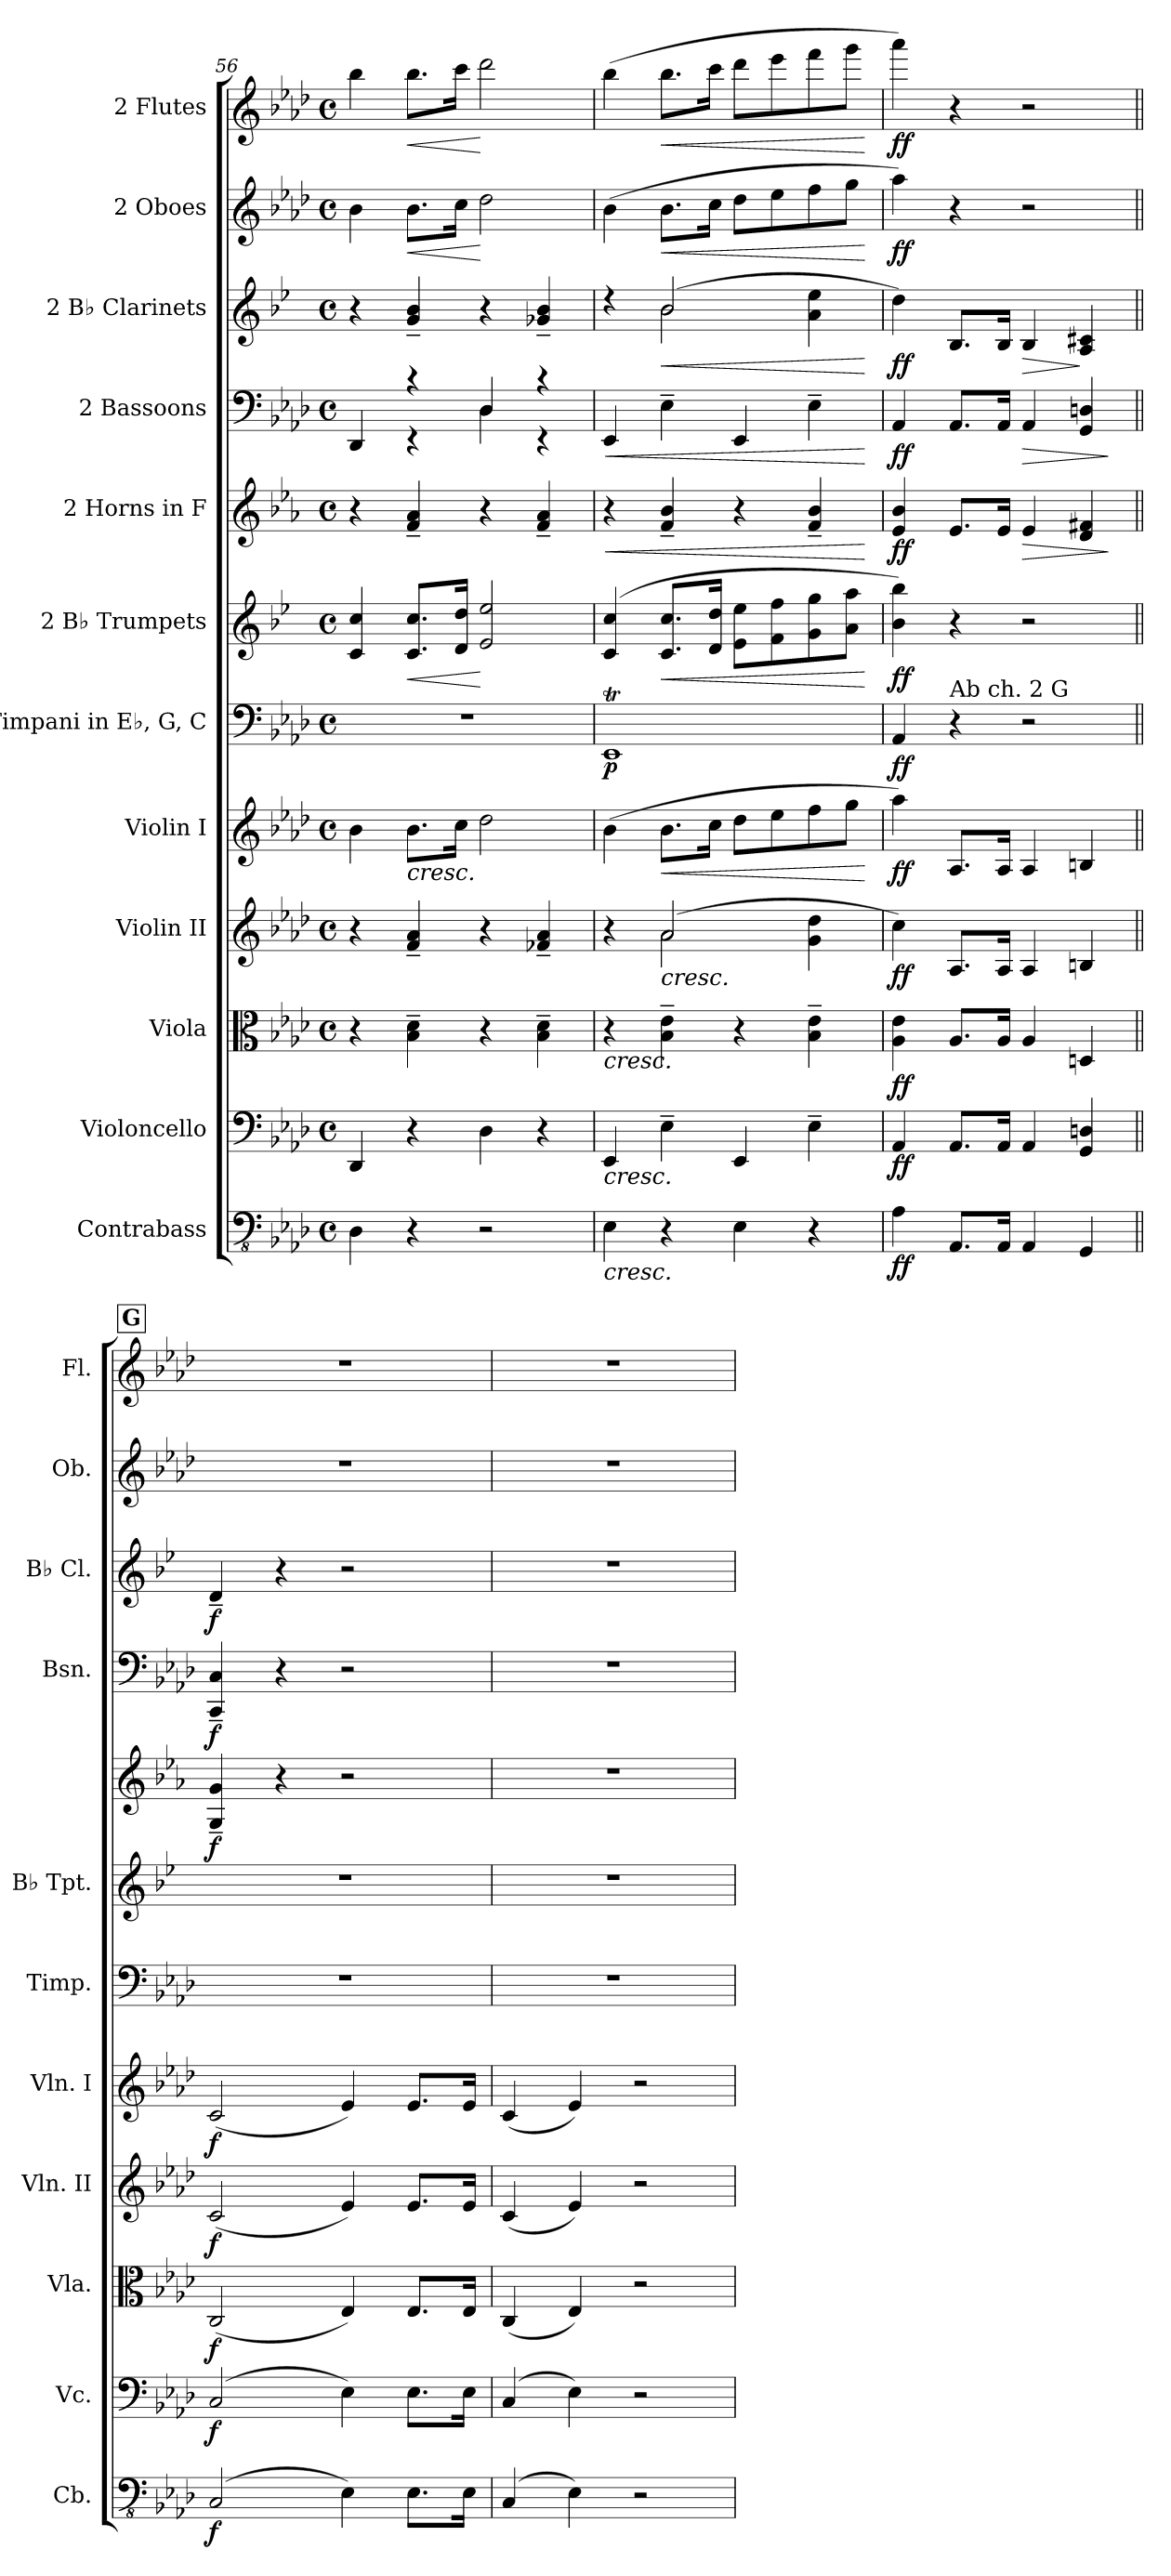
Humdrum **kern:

**kern	**dynam	**kern	**dynam	**kern	**dynam	**kern	**dynam	**kern	**dynam	**kern	**dynam	**kern	**dynam	**kern	**dynam	**kern	**dynam	**kern	**dynam	**kern	**dynam	**kern	**dynam
*part12	*part12	*part11	*part11	*part10	*part10	*part9	*part9	*part8	*part8	*part7	*part7	*part6	*part6	*part5	*part5	*part4	*part4	*part3	*part3	*part2	*part2	*part1	*part1
*staff12	*staff12	*staff11	*staff11	*staff10	*staff10	*staff9	*staff9	*staff8	*staff8	*staff7	*staff7	*staff6	*staff6	*staff5	*staff5	*staff4	*staff4	*staff3	*staff3	*staff2	*staff2	*staff1	*staff1
*I"Contrabass	*	*I"Violoncello	*	*I"Viola	*	*I"Violin II	*	*I"Violin I	*	*I"Timpani in E♭, G, C	*	*I"2 B♭ Trumpets	*	*I"2 Horns in F	*	*I"2 Bassoons	*	*I"2 B♭ Clarinets	*	*I"2 Oboes	*	*I"2 Flutes	*
*I'Cb.	*	*I'Vc.	*	*I'Vla.	*	*I'Vln. II	*	*I'Vln. I	*	*I'Timp.	*	*I'B♭ Tpt.	*	*	*	*I'Bsn.	*	*I'B♭ Cl.	*	*I'Ob.	*	*I'Fl.	*
*clefFv4	*	*clefF4	*	*clefC3	*	*clefG2	*	*clefG2	*	*clefF4	*	*clefG2	*	*clefG2	*	*clefF4	*	*clefG2	*	*clefG2	*	*clefG2	*
*	*	*	*	*	*	*	*	*	*	*	*	*ITrd1c2	*	*ITrd4c7	*	*	*	*ITrd1c2	*	*	*	*	*
*k[b-e-a-d-]	*	*k[b-e-a-d-]	*	*k[b-e-a-d-]	*	*k[b-e-a-d-]	*	*k[b-e-a-d-]	*	*k[b-e-a-d-]	*	*k[b-e-a-d-]	*	*k[b-e-a-d-]	*	*k[b-e-a-d-]	*	*k[b-e-a-d-]	*	*k[b-e-a-d-]	*	*k[b-e-a-d-]	*
*M4/4	*	*M4/4	*	*M4/4	*	*M4/4	*	*M4/4	*	*M4/4	*	*M4/4	*	*M4/4	*	*M4/4	*	*M4/4	*	*M4/4	*	*M4/4	*
*met(c)	*	*met(c)	*	*met(c)	*	*met(c)	*	*met(c)	*	*met(c)	*	*met(c)	*	*met(c)	*	*met(c)	*	*met(c)	*	*met(c)	*	*met(c)	*
=56	=56	=56	=56	=56	=56	=56	=56	=56	=56	=56	=56	=56	=56	=56	=56	=56	=56	=56	=56	=56	=56	=56	=56
*	*	*	*	*	*	*	*	*	*	*	*	*	*	*	*	*^	*	*	*	*	*	*	*
4DD-\	.	4DD-/	.	4r	.	4r	.	4b-\	.	1r	.	4B-/ 4b-/	.	4r	.	4DD-/	4ryy	.	4r	.	4b-\	.	4bb-\	.
!	!	!	!	!	!	!	!	!	!LO:HP:b	!	!	!	!LO:HP:b	!	!	!	!	!	!	!	!	!LO:HP:b	!	!LO:HP:b
4r	.	4r	.	4B-\~ 4d-\~	.	4f/~ 4a-/~	.	8.b-\L	<	.	.	8.B-/ 8.b-/L	<	4B-/~ 4d-/~	.	4rc	4rEE	.	4f/~ 4a-/~	.	8.b-\L	<	8.bb-\L	<
.	.	.	.	.	.	.	.	16cc\Jk	.	.	.	16c/ 16cc/Jk	.	.	.	.	.	.	.	.	16cc\Jk	.	16ccc\Jk	.
2r	.	4D-\	.	4r	.	4r	.	2dd-\	.	.	.	2d-/ 2dd-/	[	4r	.	4D-/	4D-\	.	4r	.	2dd-\	[	2ddd-\	[
.	.	4r	.	4B-\~ 4d-\~	.	4f-X/~ 4a-/~	.	.	.	.	.	.	.	4B-/~ 4d-/~	.	4rc	4rEE	.	4f-X/~ 4a-/~	.	.	.	.	.
=57	=57	=57	=57	=57	=57	=57	=57	=57	=57	=57	=57	=57	=57	=57	=57	=57	=57	=57	=57	=57	=57	=57	=57	=57
!	!LO:HP:b	!	!LO:HP:b	!	!LO:HP:b	!	!	!	!	!	!LO:DY:b	!	!	!	!LO:HP:b	!	!	!LO:HP:b	!	!	!	!	!	!
*	*	*	*	*	*	*^	*	*	*	*	*	*	*	*	*	*v	*v	*	*^	*	*	*	*	*
4EE-\	<	4EE-/	<	4r	<	4r	4ryy	.	(>4b-\	.	1EE-T	p	(>4B-/ 4b-/	.	4r	<	4EE-/	<	4rdd	4ryy	.	(>4b-\	.	(>4bb-\	.
!	!	!	!	!	!	!	!	!LO:HP:b	!	!LO:HP:b	!	!	!	!LO:HP:b	!	!	!	!	!	!	!LO:HP:b	!	!LO:HP:b	!	!LO:HP:b
4r	.	4E-~\	.	4B-\~ 4e-\~	.	(>2a-/	2a-\	<	8.b-\L	<	.	.	8.B-/ 8.b-/L	<	4B-/~ 4e-/~	.	4E-~\	.	(>2a-/	2a-\	<	8.b-\L	<	8.bb-\L	<
.	.	.	.	.	.	.	.	.	16cc\Jk	.	.	.	16c/ 16cc/Jk	.	.	.	.	.	.	.	.	16cc\Jk	.	16ccc\Jk	.
4EE-\	.	4EE-/	.	4r	.	.	.	.	8dd-\L	.	.	.	8d-\ 8dd-\L	.	4r	.	4EE-/	.	.	.	.	8dd-\L	.	8ddd-\L	.
.	.	.	.	.	.	.	.	.	8ee-\	.	.	.	8e-\ 8ee-\	.	.	.	.	.	.	.	.	8ee-\	.	8eee-\	.
4r	.	4E-~\	.	4B-\~ 4e-\~	.	4ryy	4g\ 4dd-\	.	8ff\	.	.	.	8f\ 8ff\	.	4B-/~ 4e-/~	.	4E-~\	.	4ryy	4g\ 4dd-\	.	8ff\	.	8fff\	.
.	.	.	.	.	.	.	.	.	8gg\J	.	.	.	8g\ 8gg\J	.	.	.	.	.	.	.	.	8gg\J	.	8ggg\J	.
*	*	*	*	*	*	*v	*v	*	*	*	*	*	*	*	*	*	*	*	*v	*v	*	*	*	*	*
.	.	.	.	.	.	.	.	.	[	.	.	.	[	.	[	.	[	.	[	.	[	.	[
!!LO:PB:g=z
=58	=58	=58	=58	=58	=58	=58	=58	=58	=58	=58	=58	=58	=58	=58	=58	=58	=58	=58	=58	=58	=58	=58	=58
!	!LO:DY:b	!	!LO:DY:b	!	!LO:DY:b	!	!LO:DY:b	!	!LO:DY:b	!	!LO:DY:b	!	!LO:DY:b	!	!LO:DY:b	!	!LO:DY:b	!	!LO:DY:b	!	!LO:DY:b	!	!LO:DY:b
4AA-\	ff	4AA-/	ff	4A-\ 4e-\	ff	4cc\)	ff	4aa-\)	ff	4AA-/	ff	4a-\ 4aa-\)	ff	4A-/ 4e-/	ff	4AA-/	ff	4cc\)	ff	4aa-\)	ff	4aaa-\)	ff
!	!	!	!	!	!	!	!	!	!	!LO:TX:a:t=Ab ch. 2 G	!	!	!	!	!	!	!	!	!	!	!	!	!
8.AAA-/L	.	8.AA-/L	.	8.A-/L	.	8.A-/L	.	8.A-/L	.	4r	.	4r	.	8.A-/L	.	8.AA-/L	.	8.A-/L	.	4r	.	4r	.
16AAA-/Jk	.	16AA-/Jk	.	16A-/Jk	.	16A-/Jk	.	16A-/Jk	.	.	.	.	.	16A-/Jk	.	16AA-/Jk	.	16A-/Jk	.	.	.	.	.
!	!	!	!	!	!	!	!	!	!	!	!	!	!	!	!LO:HP:b	!	!LO:HP:b	!	!LO:HP:b	!	!	!	!
4AAA-/	.	4AA-/	.	4A-/	.	4A-/	.	4A-/	.	2r	.	2r	.	4A-/	>	4AA-/	>	4A-/	>	2r	.	2r	.
4GGG/	.	4GG/ 4Dn/	[	4Dn/	.	4Bn/	[	4Bn/	[	.	.	.	.	4G/ 4Bn/	.	4GG/ 4Dn/	.	4G/ 4Bn/	]	.	.	.	.
.	[	.	.	.	[	.	.	.	.	.	.	.	.	.	]	.	]	.	.	.	.	.	.
!!LO:REH:place=s1:a:B:fs=14:t=G
=59||	=59||	=59||	=59||	=59||	=59||	=59||	=59||	=59||	=59||	=59||	=59||	=59||	=59||	=59||	=59||	=59||	=59||	=59||	=59||	=59||	=59||	=59||	=59||
!	!LO:DY:b	!	!LO:DY:b	!	!LO:DY:b	!	!LO:DY:b	!	!LO:DY:b	!	!	!	!	!	!LO:DY:b	!	!LO:DY:b	!	!LO:DY:b	!	!	!	!
(>2CC/	f	(>2C/	f	(2C/	f	(2c/	f	(2c/	f	1r	.	1r	.	4C/~ 4c/~	f	4CC/~ 4C/~	f	4c~/	f	1r	.	1r	.
.	.	.	.	.	.	.	.	.	.	.	.	.	.	4r	.	4r	.	4r	.	.	.	.	.
4EE-\)	.	4E-\)	.	4E-/)	.	4e-/)	.	4e-/)	.	.	.	.	.	2r	.	2r	.	2r	.	.	.	.	.
8.EE-\L	.	8.E-\L	.	8.E-/L	.	8.e-/L	.	8.e-/L	.	.	.	.	.	.	.	.	.	.	.	.	.	.	.
16EE-\Jk	.	16E-\Jk	.	16E-/Jk	.	16e-/Jk	.	16e-/Jk	.	.	.	.	.	.	.	.	.	.	.	.	.	.	.
=60	=60	=60	=60	=60	=60	=60	=60	=60	=60	=60	=60	=60	=60	=60	=60	=60	=60	=60	=60	=60	=60	=60	=60
(>4CC/	.	(>4C/	.	(4C/	.	(4c/	.	(4c/	.	1r	.	1r	.	1r	.	1r	.	1r	.	1r	.	1r	.
4EE-\)	.	4E-\)	.	4E-/)	.	4e-/)	.	4e-/)	.	.	.	.	.	.	.	.	.	.	.	.	.	.	.
2r	.	2r	.	2r	.	2r	.	2r	.	.	.	.	.	.	.	.	.	.	.	.	.	.	.
=	=	=	=	=	=	=	=	=	=	=	=	=	=	=	=	=	=	=	=	=	=	=	=
*-	*-	*-	*-	*-	*-	*-	*-	*-	*-	*-	*-	*-	*-	*-	*-	*-	*-	*-	*-	*-	*-	*-	*-
